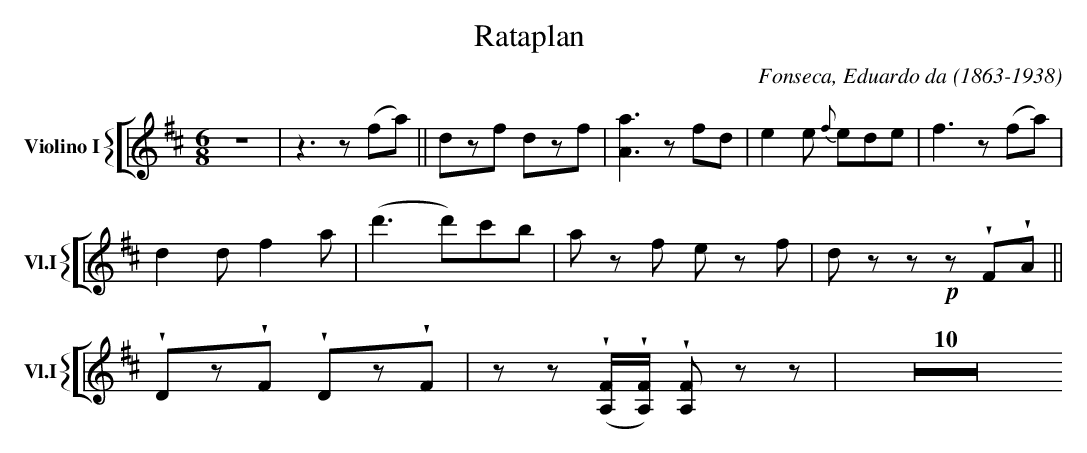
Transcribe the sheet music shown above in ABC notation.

X:1
T:Rataplan
C:Fonseca, Eduardo da (1863-1938)
M:6/8
L:1/4
K:D
V: 2 clef=treble name="Violino I" sname="Vl.I"
%%staves [{ 2 }]
[L:1/8] z6 | z3 z(fa) ||\
U:M = !wedge!
 dzf dzf | [Aa]3 zfd | e2 e {f}ede | f3 z (fa) | d2d f2a | (d'3 d')c'b | a z f  e z f  | d z z !p! z MFMA  || \
MDzMF MDzMF | z z (M[A,F]/M[A,F]/) M[A,F] z z |  Z10 \
